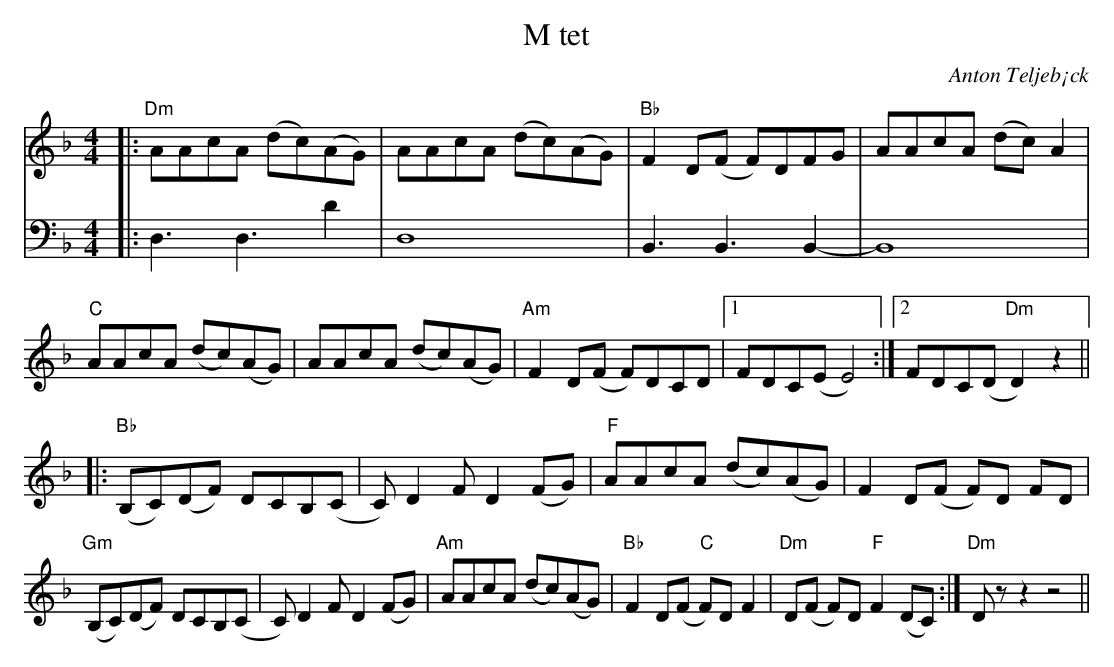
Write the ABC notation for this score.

X:1
T:M tet
C:Anton Teljeb¡ck
M:4/4
L:1/8
K:Dm
V:1
|: "Dm" AAcA (dc)(AG) | AAcA (dc)(AG) | "Bb" F2D(F F)DFG | AAcA (dc)A2 |
"C" AAcA (dc)(AG) | AAcA (dc)(AG) |"Am" F2D(F F)DCD |1 FDC(E E4) :|2 FDC(D "Dm"D2)z2 ||
|:"Bb"(B,C)(DF) DCB,(C | C)D2F D2(FG) |"F" AAcA (dc)(AG) | F2 D(F F)D FD |
"Gm" (B,C)(DF) DCB,(C | C)D2F D2(FG) |"Am" AAcA (dc)(AG) | "Bb" F2D(F "C" F)DF2 |"Dm"D(F F)D "F"F2 (DC):|"Dm"Dz z2 z4 ||
V:2
K: bass
|:D,3D,3D2,- |  D,8 | B,,3B,,3B,,2- | B,,8 |
